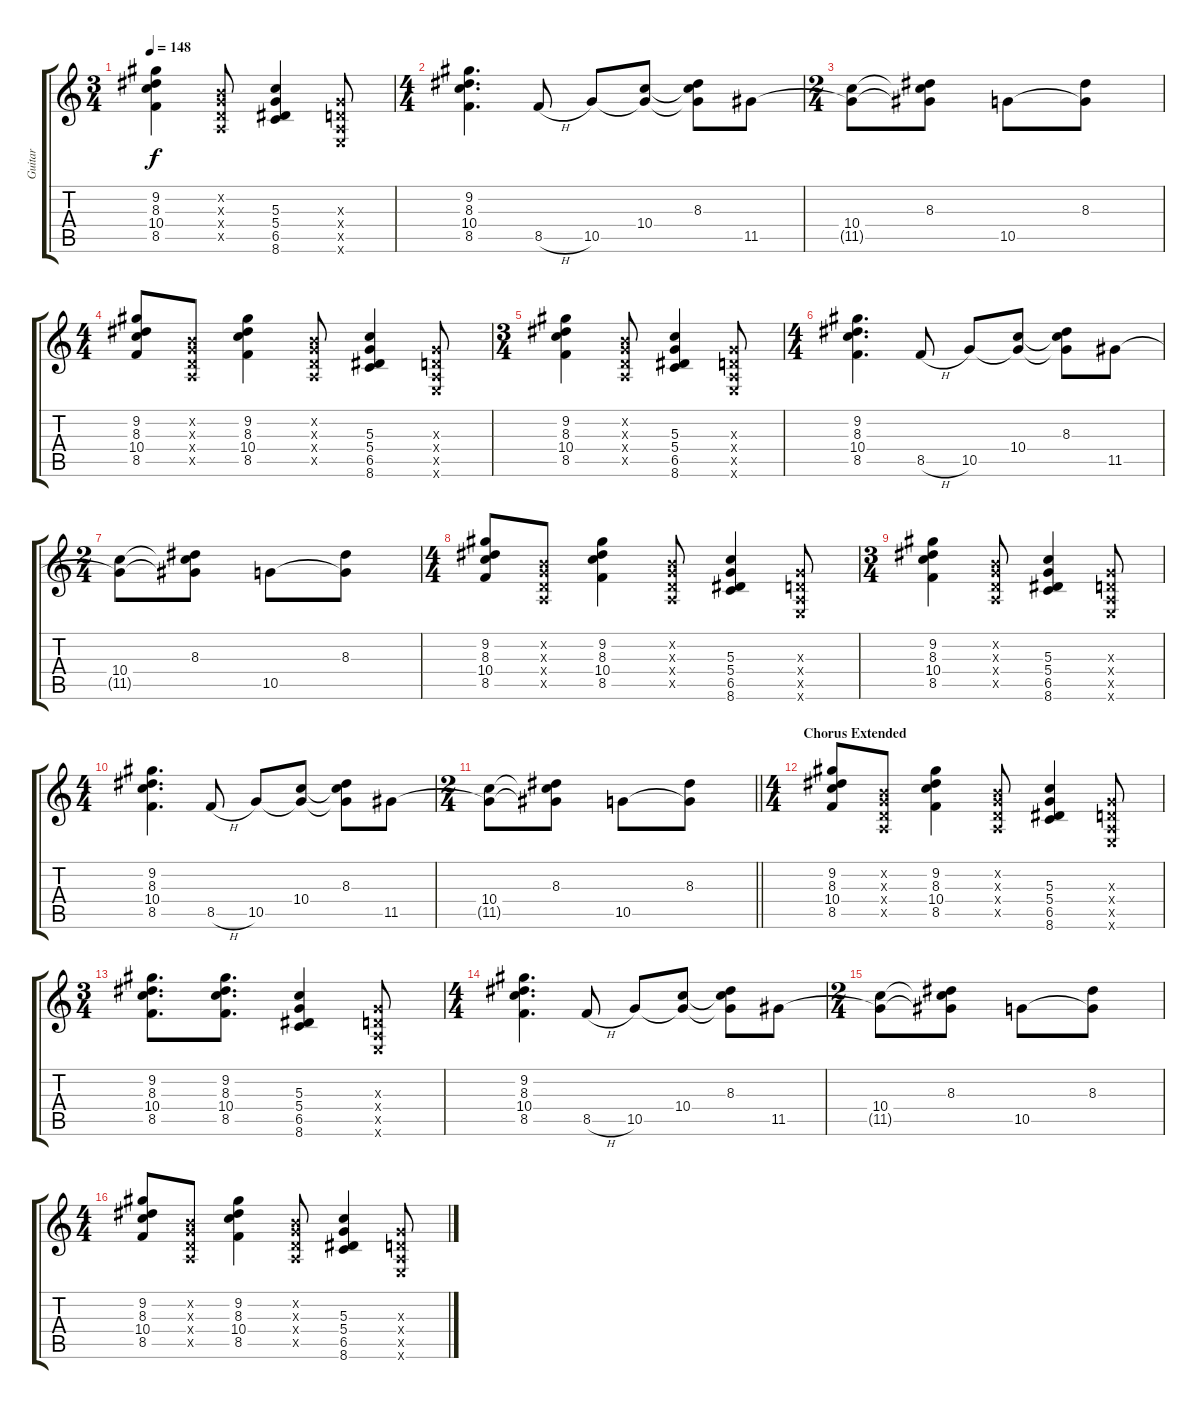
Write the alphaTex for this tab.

\track ("Guitar" "Guitar") {instrument overdrivenguitar}
\staff {score tabs}
\tuning (E4 B3 G3 D3 A2 E2) {hide}
\ts (3 4)
\tempo 148
\clef g2
\ks c
(9.2 8.3 10.4 8.5).4{dy f} (0.2{x} 0.3{x} 0.4{x} 0.5{x}).8 (5.3 5.4 6.5 8.6).4 (0.3{x} 0.4{x} 0.5{x} 0.6{x}).8 |
\ts (4 4)
(9.2 8.3 10.4 8.5).4{d} 8.5{h}.8 10.5.8 (10.4 10.5{t}).8 (8.3 10.4{t} 10.5{t}).8 11.5.8 |
\ts (2 4)
(10.4 11.5{t}).8 (8.3 10.4{t} 11.5{t}).8 10.5.8 (8.3 10.5{t}).8 |
\ts (4 4)
(9.2 8.3 10.4 8.5).8 (0.2{x} 0.3{x} 0.4{x} 0.5{x}).8 (9.2 8.3 10.4 8.5).4 (0.2{x} 0.3{x} 0.4{x} 0.5{x}).8 (5.3 5.4 6.5 8.6).4 (0.3{x} 0.4{x} 0.5{x} 0.6{x}).8 |
\ts (3 4)
(9.2 8.3 10.4 8.5).4 (0.2{x} 0.3{x} 0.4{x} 0.5{x}).8 (5.3 5.4 6.5 8.6).4 (0.3{x} 0.4{x} 0.5{x} 0.6{x}).8 |
\ts (4 4)
(9.2 8.3 10.4 8.5).4{d} 8.5{h}.8 10.5.8 (10.4 10.5{t}).8 (8.3 10.4{t} 10.5{t}).8 11.5.8 |
\ts (2 4)
(10.4 11.5{t}).8 (8.3 10.4{t} 11.5{t}).8 10.5.8 (8.3 10.5{t}).8 |
\ts (4 4)
(9.2 8.3 10.4 8.5).8 (0.2{x} 0.3{x} 0.4{x} 0.5{x}).8 (9.2 8.3 10.4 8.5).4 (0.2{x} 0.3{x} 0.4{x} 0.5{x}).8 (5.3 5.4 6.5 8.6).4 (0.3{x} 0.4{x} 0.5{x} 0.6{x}).8 |
\ts (3 4)
(9.2 8.3 10.4 8.5).4 (0.2{x} 0.3{x} 0.4{x} 0.5{x}).8 (5.3 5.4 6.5 8.6).4 (0.3{x} 0.4{x} 0.5{x} 0.6{x}).8 |
\ts (4 4)
(9.2 8.3 10.4 8.5).4{d} 8.5{h}.8 10.5.8 (10.4 10.5{t}).8 (8.3 10.4{t} 10.5{t}).8 11.5.8 |
\ts (2 4)
\barLineRight lightlight
(10.4 11.5{t}).8 (8.3 10.4{t} 11.5{t}).8 10.5.8 (8.3 10.5{t}).8 |
\ts (4 4)
\section ("" "Chorus Extended")
(9.2 8.3 10.4 8.5).8 (0.2{x} 0.3{x} 0.4{x} 0.5{x}).8 (9.2 8.3 10.4 8.5).4 (0.2{x} 0.3{x} 0.4{x} 0.5{x}).8 (5.3 5.4 6.5 8.6).4 (0.3{x} 0.4{x} 0.5{x} 0.6{x}).8 |
\ts (3 4)
(9.2 8.3 10.4 8.5).8{d} (9.2 8.3 10.4 8.5).8{d} (5.3 5.4 6.5 8.6).4 (0.3{x} 0.4{x} 0.5{x} 0.6{x}).8 |
\ts (4 4)
(9.2 8.3 10.4 8.5).4{d} 8.5{h}.8 10.5.8 (10.4 10.5{t}).8 (8.3 10.4{t} 10.5{t}).8 11.5.8 |
\ts (2 4)
(10.4 11.5{t}).8 (8.3 10.4{t} 11.5{t}).8 10.5.8 (8.3 10.5{t}).8 |
\ts (4 4)
(9.2 8.3 10.4 8.5).8 (0.2{x} 0.3{x} 0.4{x} 0.5{x}).8 (9.2 8.3 10.4 8.5).4 (0.2{x} 0.3{x} 0.4{x} 0.5{x}).8 (5.3 5.4 6.5 8.6).4 (0.3{x} 0.4{x} 0.5{x} 0.6{x}).8
